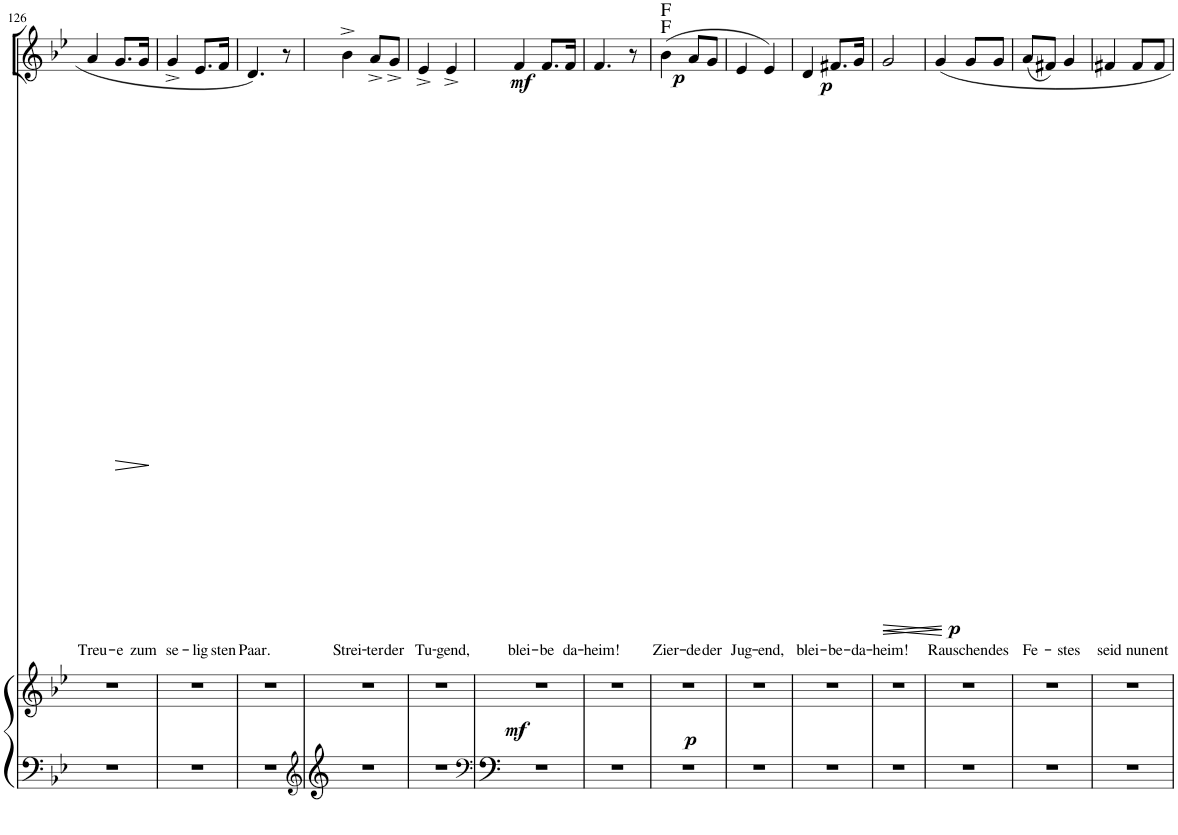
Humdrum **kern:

**kern	**text	**dynam
*part1	*part1	*part1
*staff1	*staff1	*staff1
*I"Alto	*	*
!!LO:PB:g=z
*clefG2	*	*
*Trd1c2	*	*
*k[b-e-]	*	*
*M2/4	*	*
=126	=126	=126
!	!LO:LY:b	!
4a/	Treu-	.
!	!LO:LY:b	!LO:HP:b
8.g/L	-e	>
!	!LO:LY:b	!
16g/Jk	zum	.
.	.	]
=127	=127	=127
!	!LO:LY:b	!
4g^/	se-	.
!	!LO:LY:b	!
8.e-/L	-lig-	.
!	!LO:LY:b	!
16f/Jk	-sten	.
=128	=128	=128
!	!LO:LY:b	!
4.d/	Paar.	.
8r	.	.
=129	=129	=129
!	!LO:LY:b	!
4b-^\	Strei-	.
!	!LO:LY:b	!
8a^/L	-ter	.
!	!LO:LY:b	!
8g^/J	der	.
=130	=130	=130
!	!LO:LY:b	!
4e-^/	Tu-	.
!	!LO:LY:b	!
4e-^/	-gend,	.
=131	=131	=131
!	!LO:LY:b	!LO:DY:b
4f/	blei-	mf
!	!LO:LY:b	!
8.f/L	-be	.
!	!LO:LY:b	!
16f/Jk	da-	.
=132	=132	=132
!	!LO:LY:b	!
4.f/	-heim!	.
8r	.	.
=133	=133	=133
!LO:TX:a:t=F	!	!
!LO:TX:a:t=F	!	!
!	!LO:LY:b	!LO:DY:b
(4b-\	Zier-	p
!	!LO:LY:b	!
8a/L	-de	.
!	!LO:LY:b	!
8g/J	der	.
=134	=134	=134
!	!LO:LY:b	!
4e-/	Jug-	.
!	!LO:LY:b	!
4e-/)	-end,	.
=135	=135	=135
!	!LO:LY:b	!LO:DY:b
4d/	blei-	p
!	!LO:LY:b	!
8.f#X/L	-be-	.
!	!LO:LY:b	!
16g/Jk	-da-	.
=136	=136	=136
!	!LO:LY:b	!LO:HP:b
!	!	!LO:HP:n=1:b
2g/	-heim!	< >
.	.	[
=137	=137	=137
!	!LO:LY:b	!LO:DY:b
4g/	Rau-	p
!	!LO:LY:b	!
8g/L	-schen	]
!	!LO:LY:b	!
8g/J	des	.
=138	=138	=138
!	!LO:LY:b	!
(8a/L	Fe-	.
8f#X/J)	.	.
!	!LO:LY:b	!
4g/	-stes	.
=139	=139	=139
!	!LO:LY:b	!
4f#X/	seid	.
!	!LO:LY:b	!
8f#/L	nun	.
!	!LO:LY:b	!
8f#/J	ent-	.
=	=	=
*-	*-	*-
